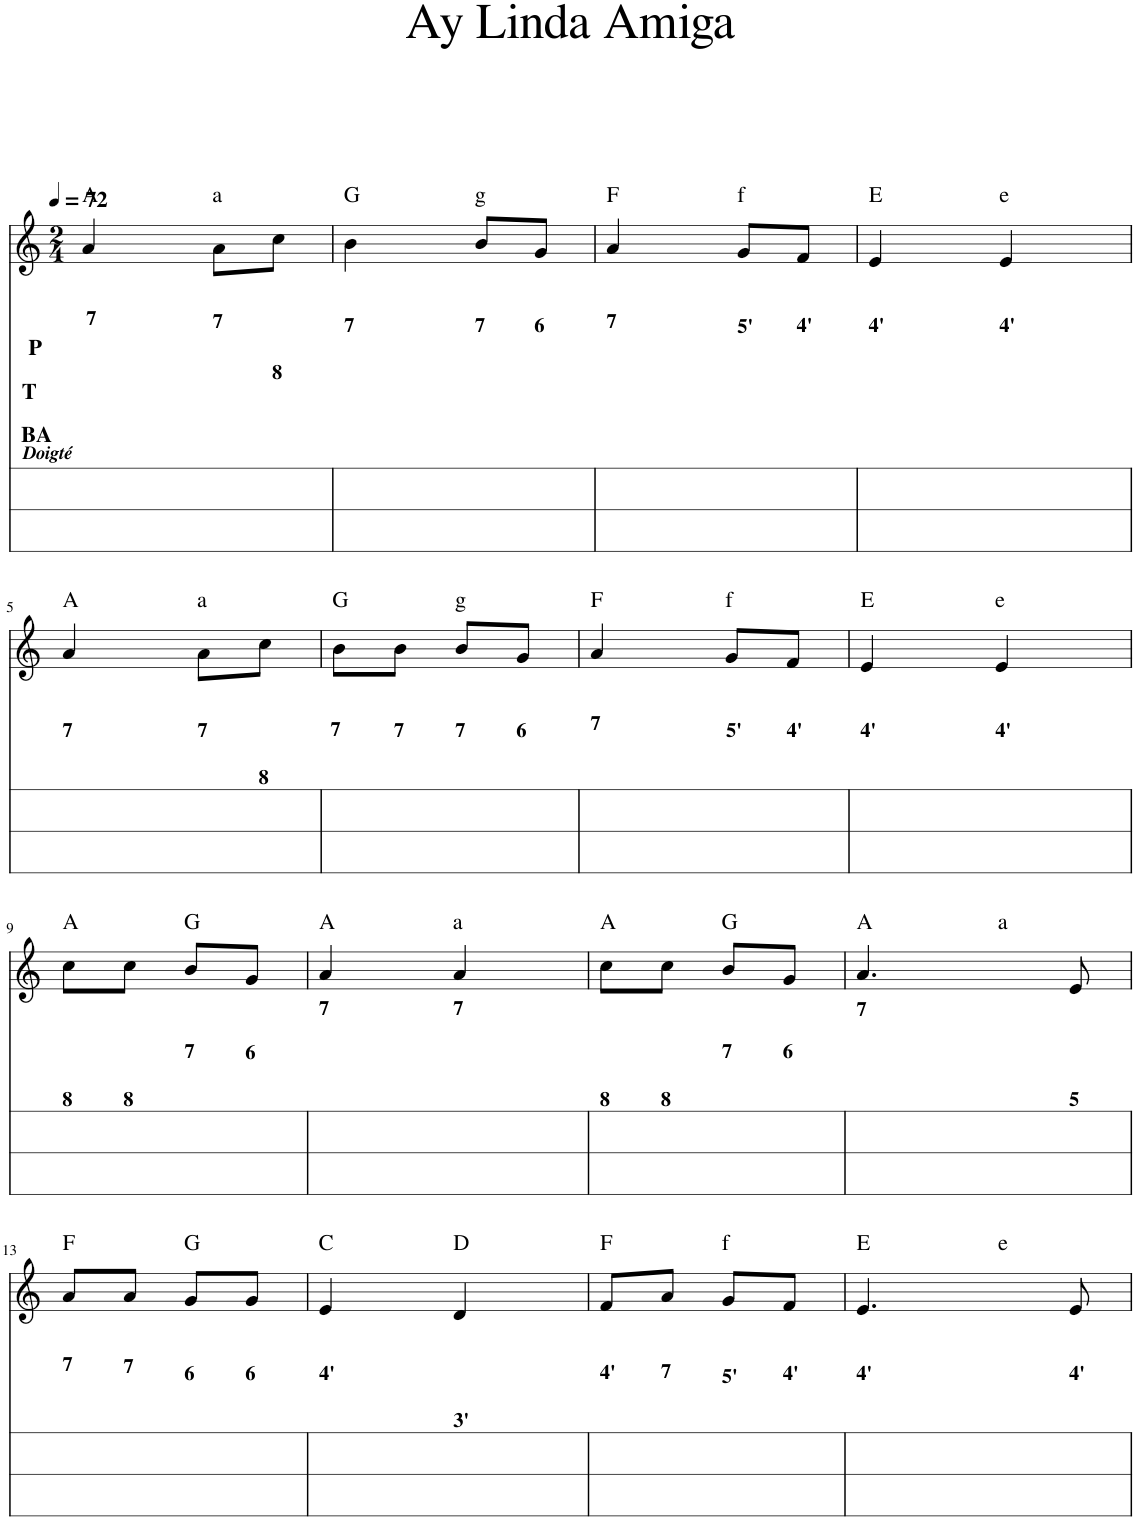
**kern	**kern	**harte
*part2	*part1	*part1
*staff2	*staff1	*
*I"Guitare classique [Tablature]	*I"Accordéon	*
*	*I'Acc	*
*stria3	*	*
*	*clefG2	*
*k[]	*k[]	*
*M2/4	*M2/4	*
*MM72	*MM72	*
=1	=1	=1
!	!LO:TX:b:B:t=P	!
!	!LO:TX:b:B:t=T	!
!	!LO:TX:b:B:t=BA	!
!	!LO:TX:b:Bi:t=Doigté	!
!	!LO:TX:b:t=7	!
2r	4a/	A:maj
!	!LO:TX:b:t=7	!
.	8a\L	A:min
!	!LO:TX:b:t=8	!
.	8cc\J	.
=2	=2	=2
!	!LO:TX:b:t=7	!
2r	4b\	G:maj
!	!LO:TX:b:t=7	!
.	8bn/L	G:min
!	!LO:TX:b:t=6	!
.	8g/J	.
=3	=3	=3
!	!LO:TX:b:t=7	!
2r	4a/	F:maj
!	!LO:TX:b:t=5'	!
.	8g/L	F:min
!	!LO:TX:b:t=4'	!
.	8f/J	.
=4	=4	=4
!	!LO:TX:b:t=4'	!
2r	4e/	E:maj
!	!LO:TX:b:t=4'	!
.	4e/	E:min
!!LO:LB:g=z
=5	=5	=5
!	!LO:TX:b:t=7	!
2r	4a/	A:maj
!	!LO:TX:b:t=7	!
.	8a\L	A:min
!	!LO:TX:b:t=8	!
.	8cc\J	.
=6	=6	=6
!	!LO:TX:b:t=7	!
2r	8b\L	G:maj
!	!LO:TX:b:t=7	!
.	8b\J	.
!	!LO:TX:b:t=7	!
.	8bn/L	G:min
!	!LO:TX:b:t=6	!
.	8g/J	.
=7	=7	=7
!	!LO:TX:b:t=7	!
2r	4a/	F:maj
!	!LO:TX:b:t=5'	!
.	8g/L	F:min
!	!LO:TX:b:t=4'	!
.	8f/J	.
=8	=8	=8
!	!LO:TX:b:t=4'	!
2r	4e/	E:maj
!	!LO:TX:b:t=4'	!
.	4e/	E:min
!!LO:LB:g=z
=9	=9	=9
!	!LO:TX:b:t=8	!
2r	8ccn\L	A:maj
!	!LO:TX:b:t=8	!
.	8cc\J	.
!	!LO:TX:b:t=7	!
.	8b/L	G:maj
!	!LO:TX:b:t=6	!
.	8g/J	.
=10	=10	=10
!	!LO:TX:b:t=7	!
2r	4a/	A:maj
!	!LO:TX:b:t=7	!
.	4a/	A:min
=11	=11	=11
!	!LO:TX:b:t=8	!
2r	8ccn\L	A:maj
!	!LO:TX:b:t=8	!
.	8cc\J	.
!	!LO:TX:b:t=7	!
.	8b/L	G:maj
!	!LO:TX:b:t=6	!
.	8g/J	.
=12	=12	=12
!	!LO:TX:b:t=7	!
*	*^	*
2r	4.a/	4ryy	A:maj
.	.	4ryy	A:min
!	!LO:TX:b:t=5	!	!
.	8e/	.	.
!!LO:LB:g=z
=13	=13	=13	=13
!	!LO:TX:b:t=7	!	!
*	*v	*v	*
2r	8a/L	F:maj
!	!LO:TX:b:t=7	!
.	8a/J	.
!	!LO:TX:b:t=6	!
.	8g/L	G:maj
!	!LO:TX:b:t=6	!
.	8g/J	.
=14	=14	=14
!	!LO:TX:b:t=4'	!
2r	4e/	C:maj
!	!LO:TX:b:t=3'	!
.	4d/	D:maj
=15	=15	=15
!	!LO:TX:b:t=4'	!
2r	8f/L	F:maj
!	!LO:TX:b:t=7	!
.	8a/J	.
!	!LO:TX:b:t=5'	!
.	8g/L	F:min
!	!LO:TX:b:t=4'	!
.	8f/J	.
=16	=16	=16
!	!LO:TX:b:t=4'	!
*	*^	*
2r	4.e/	4ryy	E:maj
.	.	4ryy	E:min
!	!LO:TX:b:t=4'	!	!
.	8e/	.	.
*	*v	*v	*
=	=	=
*-	*-	*-
